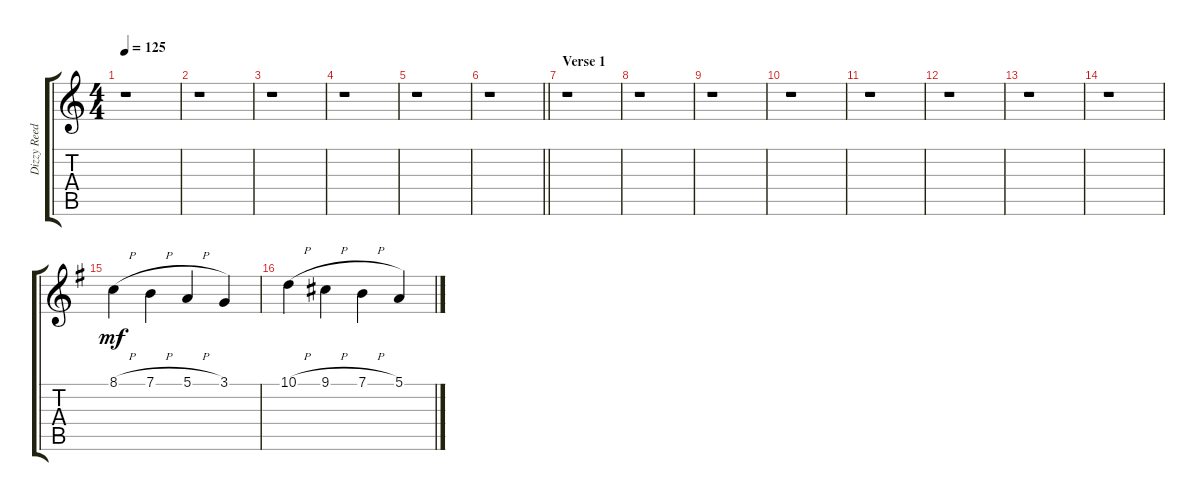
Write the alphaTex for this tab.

\track ("Dizzy Reed (VOICE)" "Dizzy Reed") {instrument lead6voice}
\staff {score tabs}
\tuning (E4 B3 G3 D3 A2 E2) {hide}
\ts (4 4)
\tempo 125
\clef g2
\ks c
r.1{dy mf} |
r.1 |
r.1 |
r.1 |
r.1 |
\barLineRight lightlight
r.1 |
\section ("" "Verse 1 ")
r.1 |
r.1 |
r.1 |
r.1 |
r.1 |
r.1 |
r.1 |
r.1 |
\ks g
8.1{h}.4{instrument choiraahs} 7.1{h}.4 5.1{h}.4 3.1.4 |
10.1{h}.4 9.1{h}.4 7.1{h}.4 5.1.4
